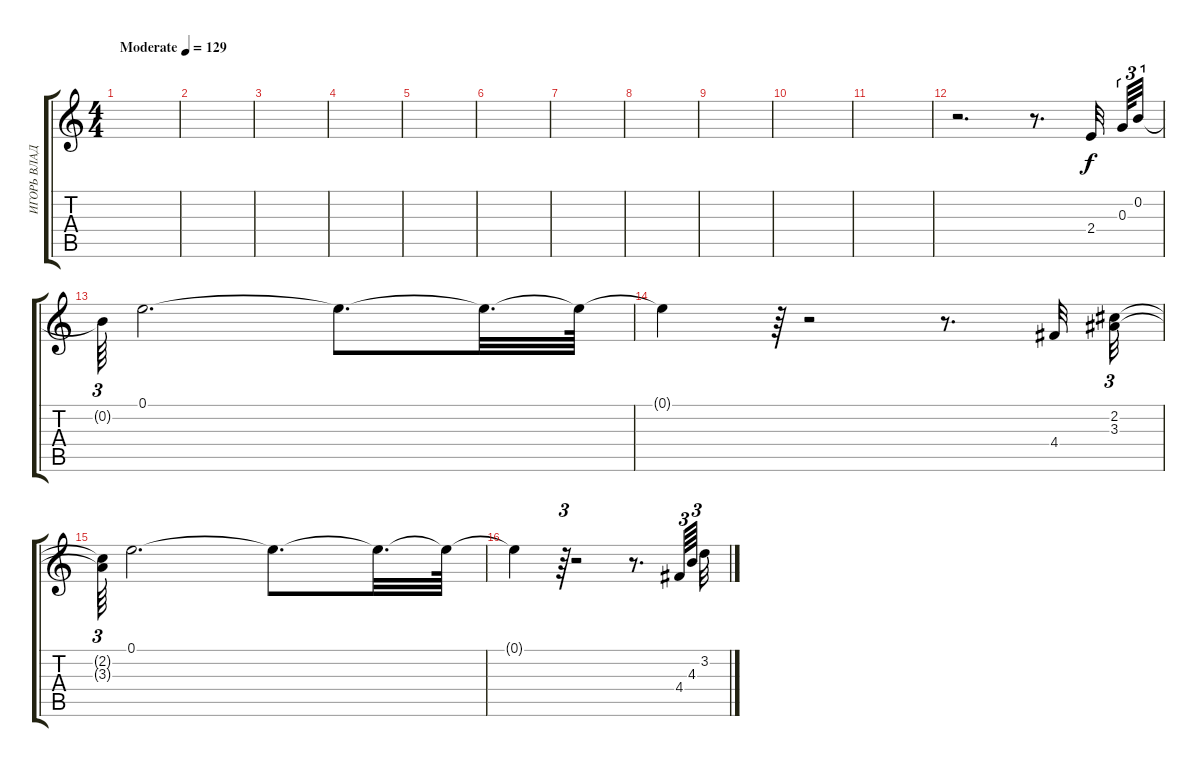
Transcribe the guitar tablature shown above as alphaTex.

\track ("ИГОРЬ ВЛАДИМИРОВИЧ(БАКАЛАВР ЭКОНОМИКИ)" "ИГОРЬ ВЛАД") {instrument electricguitarjazz}
\staff {score tabs}
\tuning (E4 B3 G3 D3 A2 E2) {hide}
\ts (4 4)
\tempo (129 "Moderate")
\clef g2
\ks c
|
|
|
|
|
|
|
|
|
|
|
r.2{d} r.8{d} 2.4.32{beam splitsecondary} 0.3.64{tu (3 2)} 0.2.32{tu (3 2)} |
0.2{t}.64{tu (3 2)} 0.1.2{d} 0.1{t}.8{d} 0.1{t}.32{d} 0.1{t}.64 |
0.1{t}.4 r.64{tu (3 2)} r.2 r.8{d} 4.4.32 (2.2 3.3).32{tu (3 2)} |
(2.2{t} 3.3{t}).64{tu (3 2)} 0.1.2{d} 0.1{t}.8{d} 0.1{t}.32{d} 0.1{t}.64 |
0.1{t}.4 r.64{tu (3 2)} r.2 r.8{d} 4.4.64{tu (3 2)} 4.3.64{tu (3 2) beam splitsecondary} 3.2.32
